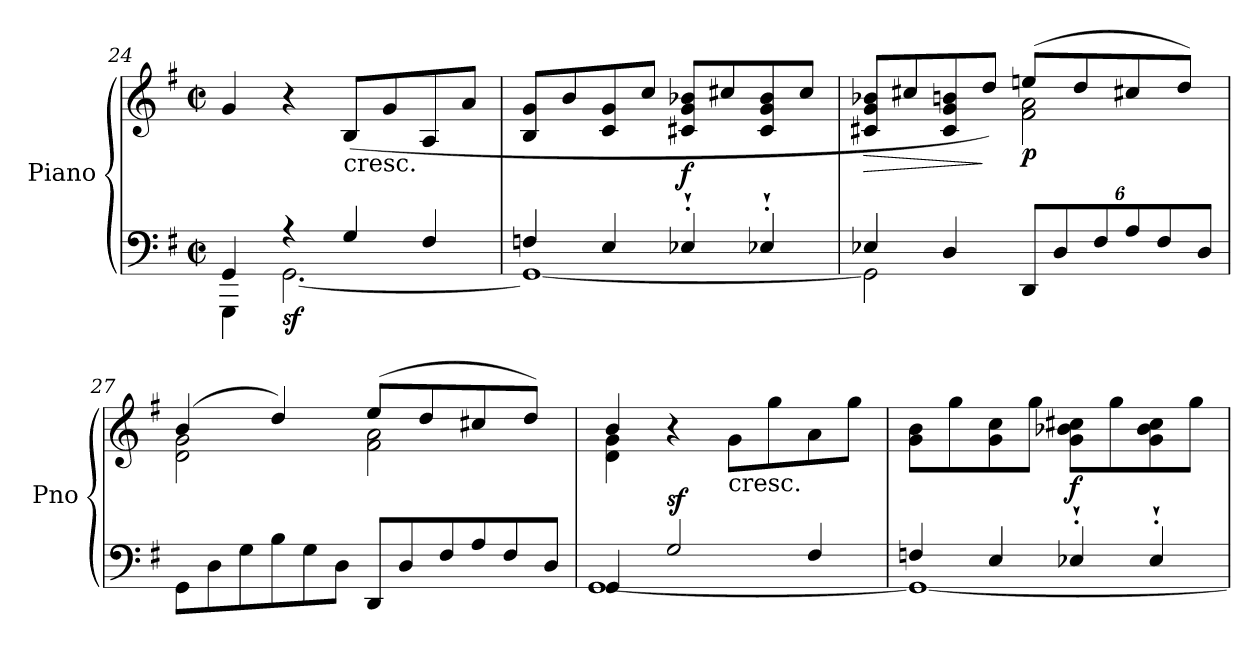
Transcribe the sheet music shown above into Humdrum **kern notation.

**kern	**kern	**dynam
*part1	*part1	*part1
*staff2	*staff1	*staff1/2
*I"Piano	*	*
*I'Pno	*	*
!!LO:LB:g=z
*clefF4	*clefG2	*
*k[f#]	*k[f#]	*
*G:	*G:	*
*M2/2	*M2/2	*
*met(c|)	*met(c|)	*
=24	=24	=24
*^	*	*
4GG/	4GGG\	4g/	.
!	!	!	!LO:DY:b=2
4rA	[2.GG\	4r	sf
!	!	!LO:TX:b:t=cresc.	!
4G/	.	(8B/L	.
.	.	8g/	.
4F#/	.	8A/	.
.	.	8a/J	.
=25	=25	=25	=25
4Fn/	1GG_	8B/ 8g/L	.
.	.	8b/	.
4E/	.	8c/ 8g/	.
.	.	8cc/J	.
!	!	!	!LO:DY:b
4E-X`'/	.	8c#X/ 8g/ 8b-X/L	f
.	.	8cc#X/	.
4E-X`'/	.	8c#/ 8g/ 8b-/	.
.	.	8cc#/J	.
=26	=26	=26	=26
!	!	!	!LO:HP:b
*	*	*^	*
4E-X/	2GG\]	8c#X/ 8g/ 8b-X/L	2ryy	>
.	.	8cc#X/	.	.
4D/	.	8c#/ 8g/ 8bn/	.	.
.	.	8dd/J)	.	]
*Xbrackettup	*	*	*	*
!	!	!	!	!LO:DY:b
12DD/L	2ryy	(8een/L	2f#\ 2a\	p
12D/	.	.	.	.
.	.	8dd/	.	.
12F#/	.	.	.	.
12A/	.	8cc#X/	.	.
12F#/	.	.	.	.
.	.	8dd/J)	.	.
12D/J	.	.	.	.
*v	*v	*	*	*
=27	=27	=27	=27
*Xtuplet	*	*	*
12GG\L	(4b/	2d\ 2g\	.
12D\	.	.	.
12G\	.	.	.
12B\	4dd/)	.	.
12G\	.	.	.
12D\J	.	.	.
12DD/L	(8ee/L	2f#\ 2a\	.
12D/	.	.	.
.	8dd/	.	.
12F#/	.	.	.
12A/	8cc#X/	.	.
12F#/	.	.	.
.	8dd/J)	.	.
12D/J	.	.	.
=28	=28	=28	=28
*^	*	*	*
4GG/	[1GG	4b/	4d\ 4g\	.
!	!	!	!	!LO:DY:a=2
2G/	.	4r	2.ryy	sf
!	!	!LO:TX:b:t=cresc.	!	!
.	.	8g\L	.	.
.	.	8gg\	.	.
4F#/	.	8a\	.	.
.	.	8gg\J	.	.
*	*	*v	*v	*
!!LO:PB:g=z
=29	=29	=29	=29
4Fn/	1GG_	8g\ 8b\L	.
.	.	8gg\	.
4E/	.	8g\ 8cc\	.
.	.	8gg\J	.
!	!	!	!LO:DY:b
4E-X`'/	.	8g\ 8b-X\ 8cc#X\L	f
.	.	8gg\	.
4E-`'/	.	8g\ 8b-\ 8cc#\	.
.	.	8gg\J	.
*v	*v	*	*
=	=	=
*-	*-	*-
